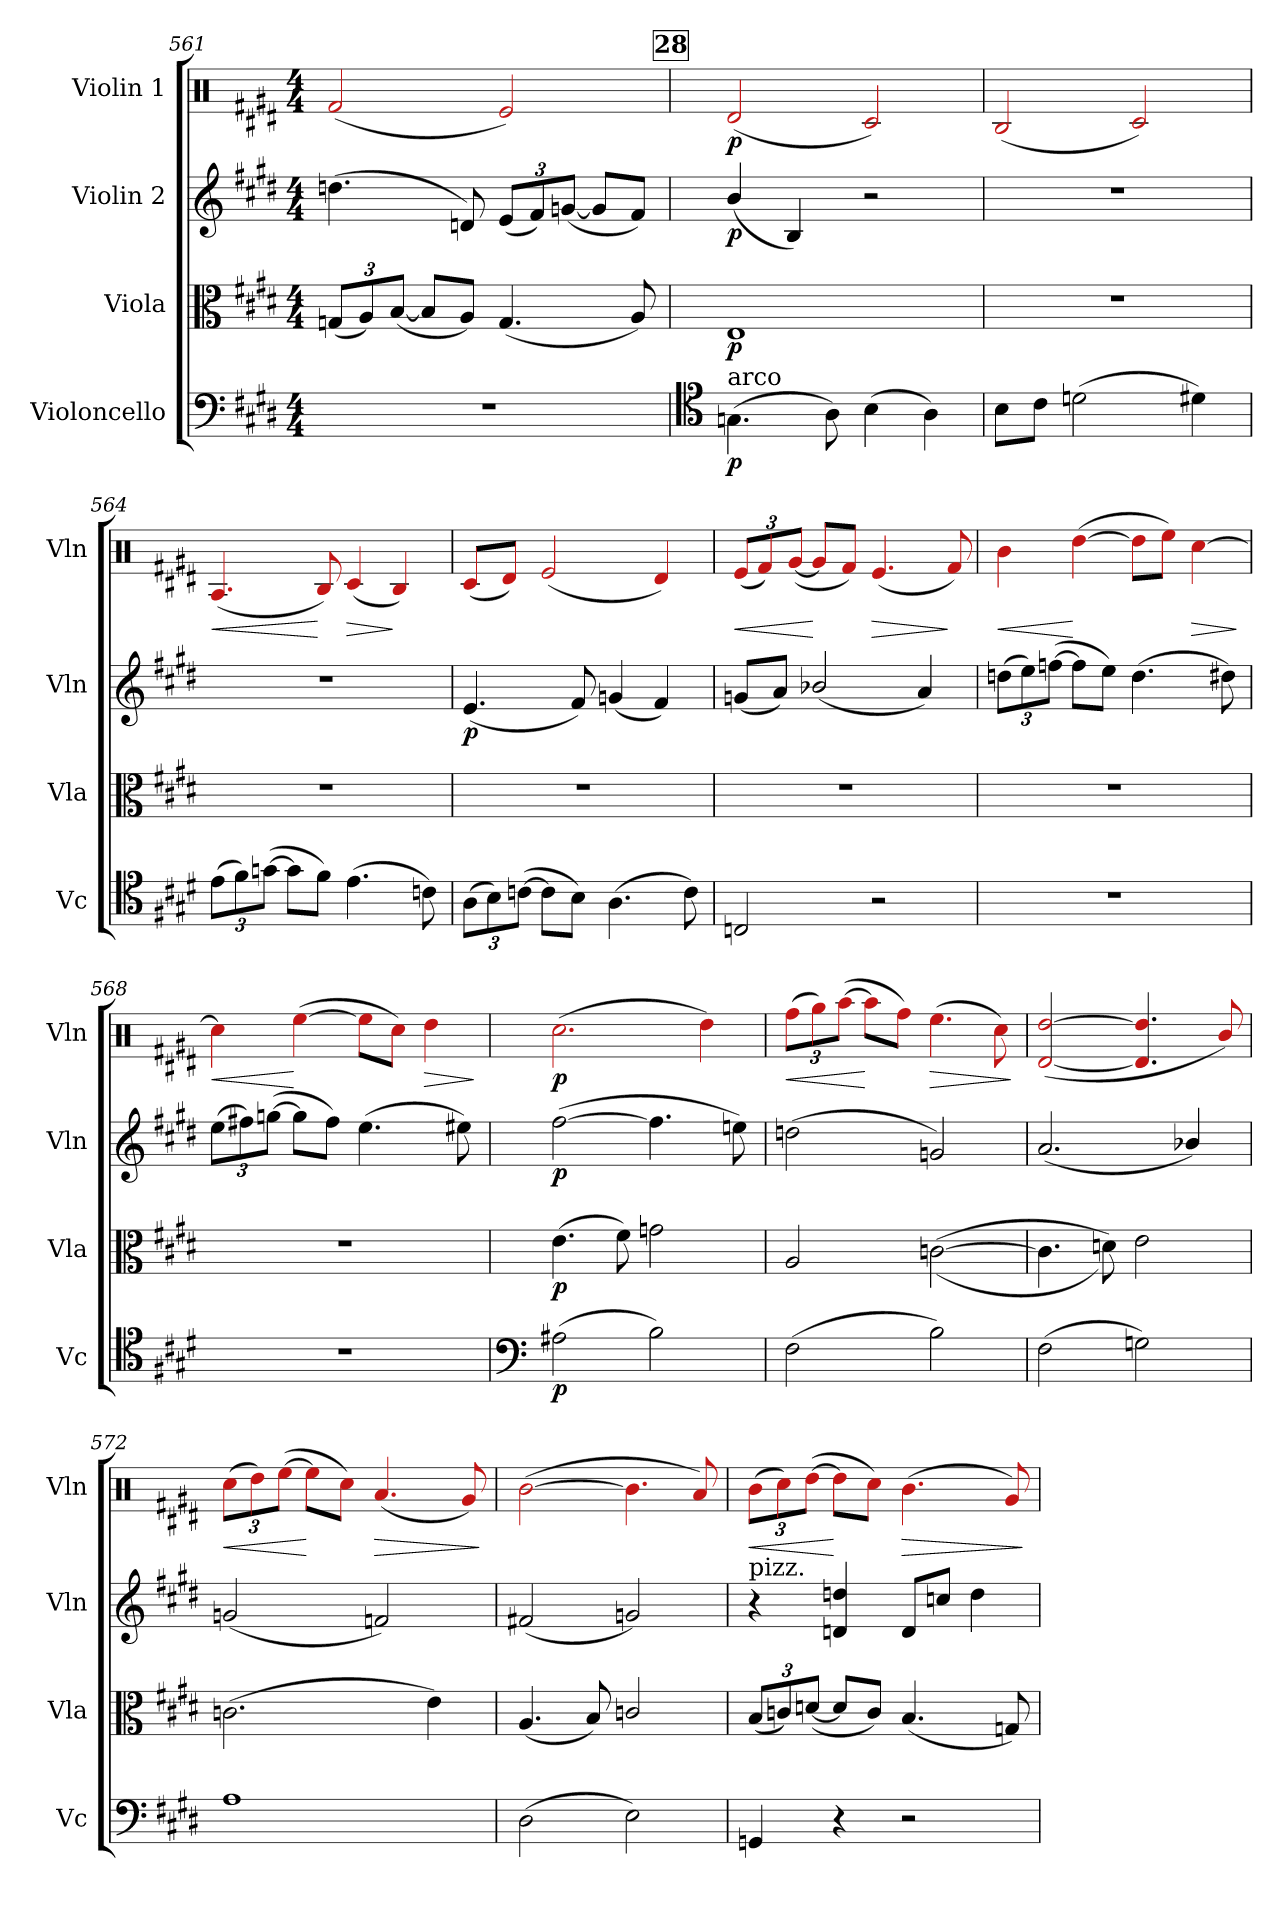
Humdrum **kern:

**kern	**dynam	**kern	**dynam	**kern	**dynam	**kern	**dynam
*part4	*part4	*part3	*part3	*part2	*part2	*part1	*part1
*staff4	*staff4	*staff3	*staff3	*staff2	*staff2	*staff1	*staff1
*I"Violoncello	*	*I"Viola	*	*I"Violin 2	*	*I"Violin 1	*
*I'Vc	*	*I'Vla	*	*I'Vln	*	*I'Vln	*
!!LO:LB:g=z
*clefF4	*	*clefC3	*	*clefG2	*	*clefX	*
*k[f#c#g#d#]	*	*k[f#c#g#d#]	*	*k[f#c#g#d#]	*	*k[f#c#g#d#]	*
*M4/4	*	*M4/4	*	*M4/4	*	*M4/4	*
*	*	*Xbrackettup	*	*	*	*	*
=561	=561	=561	=561	=561	=561	=561	=561
1r	.	(<12Gn/L	.	(>4.ddn\	.	(<2f/	.
.	.	12A/)	.	.	.	.	.
.	.	(<[12B/J	.	.	.	.	.
.	.	8B/L]	.	.	.	.	.
.	.	8A/J)	.	8dn/)	.	.	.
*	*	*	*	*Xbrackettup	*	*	*
.	.	(<4.G/	.	(<12e/L	.	2e/)	.
.	.	.	.	12f#/)	.	.	.
.	.	.	.	(<[12gn/J	.	.	.
.	.	.	.	8g/L]	.	.	.
.	.	8A/)	.	8f#/J)	.	.	.
!!LO:REH:place=s1:a:B:fs=14:t=28
=562	=562	=562	=562	=562	=562	=562	=562
*clefC4	*	*	*	*	*	*	*
!LO:TX:a:t=arco	!	!	!	!	!	!	!
!	!LO:DY:b	!	!LO:DY:b	!	!LO:DY:b	!	!LO:DY:b
(>4.Gn\	p	1E	p	(<4b/	p	(<2dn/	p
.	.	.	.	4B/)	.	.	.
8A\)	.	.	.	.	.	.	.
(>4B\	.	.	.	2r	.	2cn/)	.
4A\)	.	.	.	.	.	.	.
=563	=563	=563	=563	=563	=563	=563	=563
8B\L	.	1r	.	1r	.	(<2B/	.
8c#\J	.	.	.	.	.	.	.
(>2dn\	.	.	.	.	.	.	.
.	.	.	.	.	.	2cn/)	.
4d#X\)	.	.	.	.	.	.	.
=564	=564	=564	=564	=564	=564	=564	=564
*Xbrackettup	*	*	*	*	*	*	*
!	!	!	!	!	!	!	!LO:HP:b
(>12e\L	.	1r	.	1r	.	(<4.A/	<
12f#\)	.	.	.	.	.	.	.
(>[12gn\J	.	.	.	.	.	.	.
8g\L]	.	.	.	.	.	.	.
8f#\J)	.	.	.	.	.	8B/)	[
!	!	!	!	!	!	!	!LO:HP:b
(>4.e\	.	.	.	.	.	(<4cn/	>
.	.	.	.	.	.	4B/)	]
8cn\)	.	.	.	.	.	.	.
!!LO:PB:g=z
=565	=565	=565	=565	=565	=565	=565	=565
!	!	!	!	!	!LO:DY:b	!	!
(>12A\L	.	1r	.	(<4.e/	p	(<8cn/L	.
12B\)	.	.	.	.	.	.	.
.	.	.	.	.	.	8dn/J)	.
(>[12cn\J	.	.	.	.	.	.	.
8c\L]	.	.	.	.	.	(<2e/	.
8B\J)	.	.	.	8f#/)	.	.	.
(>4.A\	.	.	.	(<4gn/	.	.	.
.	.	.	.	4f#/)	.	4d/)	.
8c\)	.	.	.	.	.	.	.
=566	=566	=566	=566	=566	=566	=566	=566
*	*	*	*	*	*	*Xbrackettup	*
!	!	!	!	!	!	!	!LO:HP:b
2Cn/	.	1r	.	(<8gn/L	.	(<12e/L	<
.	.	.	.	.	.	12f/)	.
.	.	.	.	8a/J)	.	.	.
.	.	.	.	.	.	(<[12gn/J	.
.	.	.	.	(<2b-X/	.	8g/L]	[
.	.	.	.	.	.	8fn/J)	.
!	!	!	!	!	!	!	!LO:HP:b
2r	.	.	.	.	.	(<4.e/	>
.	.	.	.	4a/)	.	.	.
.	.	.	.	.	.	8f/)	]
=567	=567	=567	=567	=567	=567	=567	=567
!	!	!	!	!	!	!	!LO:HP:b
1r	.	1r	.	(>12ddn\L	.	4b-X\	<
.	.	.	.	12ee\)	.	.	.
.	.	.	.	(>[12ffn\J	.	.	.
.	.	.	.	8ff\L]	.	(>[4ddn\	[
.	.	.	.	8ee\J)	.	.	.
.	.	.	.	(>4.dd\	.	8dd\L]	.
.	.	.	.	.	.	8ee\J)	.
!	!	!	!	!	!	!	!LO:HP:b
.	.	.	.	.	.	[4ccn\	>
.	.	.	.	8dd#X\)	.	.	.
.	.	.	.	.	.	.	]
=568	=568	=568	=568	=568	=568	=568	=568
!	!	!	!	!	!	!	!LO:HP:b
1r	.	1r	.	(>12ee\L	.	4cc\]	<
.	.	.	.	12ff#X\)	.	.	.
.	.	.	.	(>[12ggn\J	.	.	.
.	.	.	.	8gg\L]	.	(>[4ee\	[
.	.	.	.	8ff#\J)	.	.	.
.	.	.	.	(>4.ee\	.	8ee\L]	.
.	.	.	.	.	.	8ccn\J)	.
!	!	!	!	!	!	!	!LO:HP:b
.	.	.	.	.	.	4ddn\	>
.	.	.	.	8ee#X\)	.	.	.
.	.	.	.	.	.	.	]
!!LO:LB:g=z
=569	=569	=569	=569	=569	=569	=569	=569
*clefF4	*	*	*	*	*	*	*
!	!LO:DY:b	!	!LO:DY:b	!	!LO:DY:b	!	!LO:DY:b
(>2A#X\	p	(>4.e\	p	(>[2ff#\	p	(>2.cc#X\	p
.	.	8f#\)	.	.	.	.	.
2B\)	.	2gn\	.	4.ff#\]	.	.	.
.	.	.	.	.	.	4ddn\)	.
.	.	.	.	8een\)	.	.	.
=570	=570	=570	=570	=570	=570	=570	=570
!	!	!	!	!	!	!	!LO:HP:b
(>2F#\	.	2A/	.	(>2ddn\	.	(>12ff\L	<
.	.	.	.	.	.	12ggn\)	.
.	.	.	.	.	.	(>[12aa\J	.
.	.	.	.	.	.	8aa\L]	[
.	.	.	.	.	.	8ff\J)	.
!	!	!	!	!	!	!	!LO:HP:b
2B\)	.	(>(>[2cn\	.	2gn/)	.	(>4.ee\	>
.	.	.	.	.	.	8ccn\)	.
.	.	.	.	.	.	.	]
=571	=571	=571	=571	=571	=571	=571	=571
(>2F#\	.	4.c\]	.	(<2.a/	.	(<[2dn/ [2ddn/	.
.	.	8dn\))	.	.	.	.	.
2Gn\)	.	2e\	.	.	.	4.d/] 4.dd/]	.
.	.	.	.	4b-X/)	.	.	.
.	.	.	.	.	.	8b-X/)	.
=572	=572	=572	=572	=572	=572	=572	=572
*^	*	*^	*	*	*	*	*
!	!	!	!	!	!	!	!	!	!LO:HP:b
2ryy	1A	.	(>2.cn\	2ryy	.	(<2gn/	.	(>12ccn\L	<
.	.	.	.	.	.	.	.	12ddn\)	.
.	.	.	.	.	.	.	.	(>[12ee\J	.
.	.	.	.	.	.	.	.	8ee\L]	[
.	.	.	.	.	.	.	.	8cc\J)	.
!	!	!	!	!	!	!	!	!	!LO:HP:b
2ryy	.	.	.	2ryy	.	2fn/)	.	(<4.a/	>
.	.	.	4e\)	.	.	.	.	.	.
.	.	.	.	.	.	.	.	8gn/)	.
*v	*v	*	*	*	*	*	*	*	*
*	*	*v	*v	*	*	*	*	*
.	.	.	.	.	.	.	]
!!LO:LB:g=z
=573	=573	=573	=573	=573	=573	=573	=573
(>2D#\	.	(<4.A/	.	(<2f#X/	.	(>[2b\	.
.	.	8B/)	.	.	.	.	.
2E\)	.	2cn/	.	2gn/)	.	4.b\]	.
.	.	.	.	.	.	8a/)	.
=574	=574	=574	=574	=574	=574	=574	=574
!	!	!	!	!LO:TX:a:t=pizz.	!	!	!
!	!	!	!	!	!	!	!LO:HP:b
4GGn/	.	(<12B/L	.	4r	.	(>12b\L	<
.	.	12cn/)	.	.	.	12ccn\)	.
.	.	(<[12dn/J	.	.	.	(>[12ddn\J	.
4r	.	8d/L]	.	4dn/ 4ddn/	.	8dd\L]	[
.	.	8c/J)	.	.	.	8cc\J)	.
!	!	!	!	!	!	!	!LO:HP:b
2r	.	(<4.B/	.	8d/L	.	(>4.b\	>
.	.	.	.	8ccn/J	.	.	.
.	.	.	.	4dd\	.	.	.
.	.	8Gn/)	.	.	.	8gn/)	.
.	.	.	.	.	.	.	]
=	=	=	=	=	=	=	=
*-	*-	*-	*-	*-	*-	*-	*-
